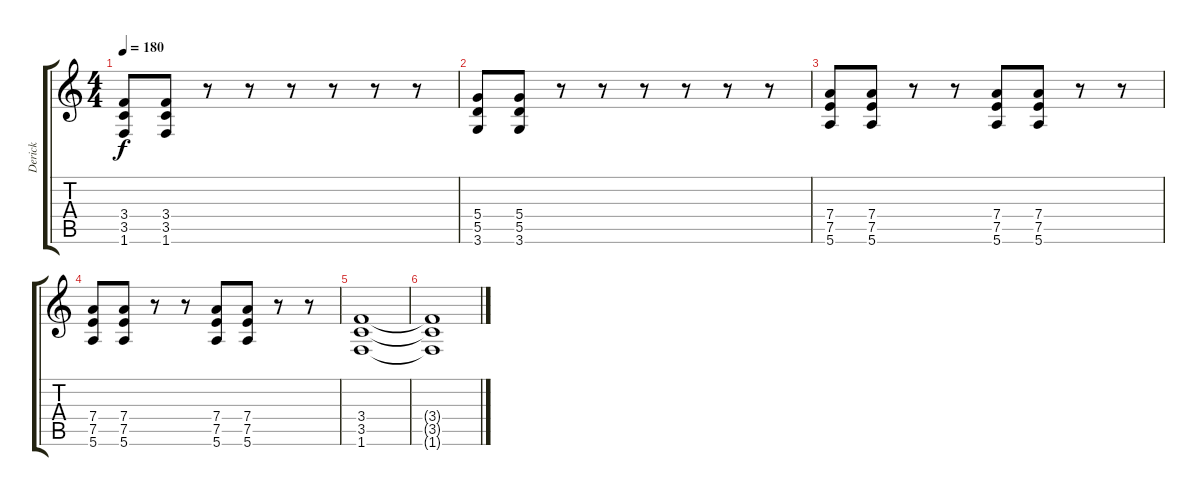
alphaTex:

\track ("Derick" "Derick") {instrument overdrivenguitar}
\staff {score tabs}
\tuning (E4 B3 G3 D3 A2 E2) {hide}
\ts (4 4)
\tempo 180
\clef g2
\ks c
(3.4 3.5 1.6).8{dy f} (3.4 3.5 1.6).8 r.8 r.8 r.8 r.8 r.8 r.8 |
(5.4 5.5 3.6).8 (5.4 5.5 3.6).8 r.8 r.8 r.8 r.8 r.8 r.8 |
(7.4 7.5 5.6).8 (7.4 7.5 5.6).8 r.8 r.8 (7.4 7.5 5.6).8 (7.4 7.5 5.6).8 r.8 r.8 |
(7.4 7.5 5.6).8 (7.4 7.5 5.6).8 r.8 r.8 (7.4 7.5 5.6).8 (7.4 7.5 5.6).8 r.8 r.8 |
(3.4 3.5 1.6).1 |
(3.4{t} 3.5{t} 1.6{t}).1
